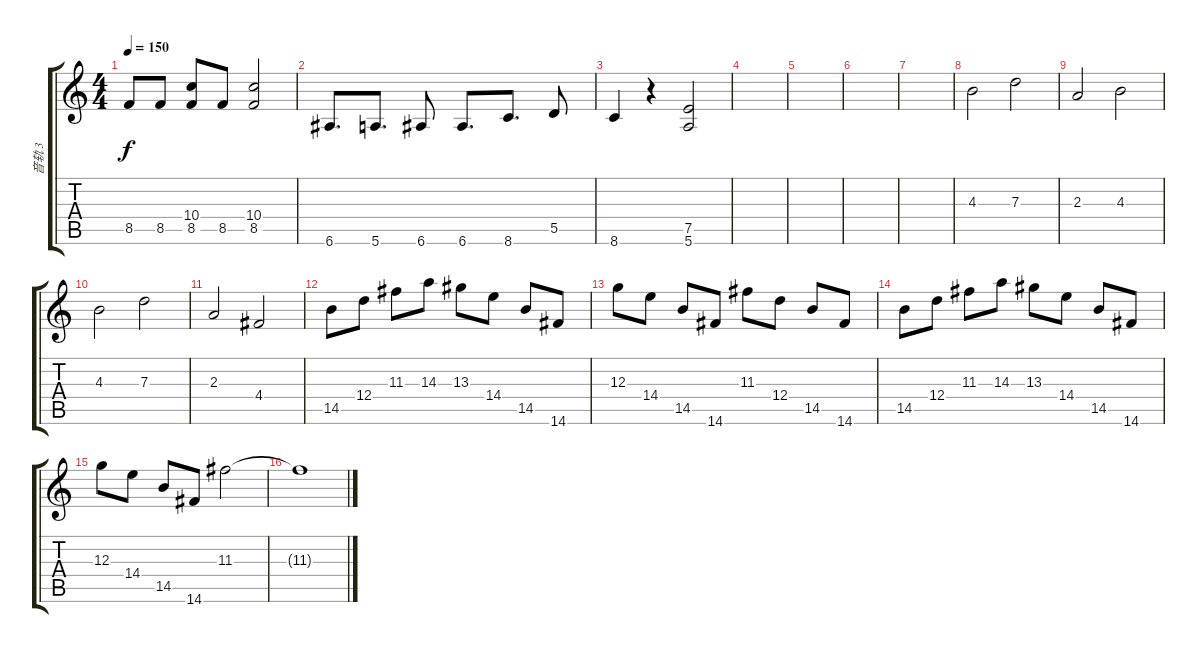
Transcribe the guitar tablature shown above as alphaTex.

\track ("音轨 3" "音轨 3") {instrument distortionguitar}
\staff {score tabs}
\tuning (E4 B3 G3 D3 A2 E2) {hide}
\ts (4 4)
\tempo 150
\clef g2
\ks c
8.5.8{dy f} 8.5.8 (10.4 8.5).8 8.5.8 (10.4 8.5).2 |
6.6.8{d} 5.6.8{d} 6.6.8 6.6.8{d} 8.6.8{d} 5.5.8 |
8.6.4 r.4 (7.5 5.6).2 |
|
|
|
|
4.3.2 7.3.2 |
2.3.2 4.3.2 |
4.3.2 7.3.2 |
2.3.2 4.4.2 |
14.5.8 12.4.8 11.3.8 14.3.8 13.3.8 14.4.8 14.5.8 14.6.8 |
12.3.8 14.4.8 14.5.8 14.6.8 11.3.8 12.4.8 14.5.8 14.6.8 |
14.5.8 12.4.8 11.3.8 14.3.8 13.3.8 14.4.8 14.5.8 14.6.8 |
12.3.8 14.4.8 14.5.8 14.6.8 11.3.2 |
11.3{t}.1
